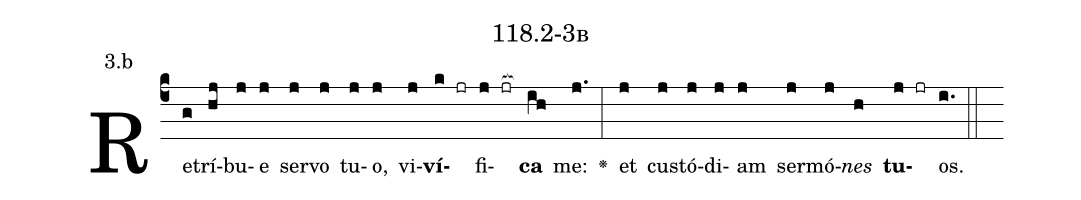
name: 118.2-3b;
annotation: 3.b;
%%
(c4)Re(g)trí(hj)bu(j)e(j) ser(j)vo(j) tu(j)o,(j) vi(j)<b>ví</b>(k jr)fi(j jr[ocb:1{])<b>ca</b>(ih[ocb:0}]) me:(j.) <v>\greheightstar</v>(:) et(j) cus(j)tó(j)di(j)am(j) ser(j)mó(j)<i>nes</i>(h) <b>tu</b>(j jr)os.(i.) (::)


%E(j) u(j) o(j) u(h) a(j) e.(i.) (::)
